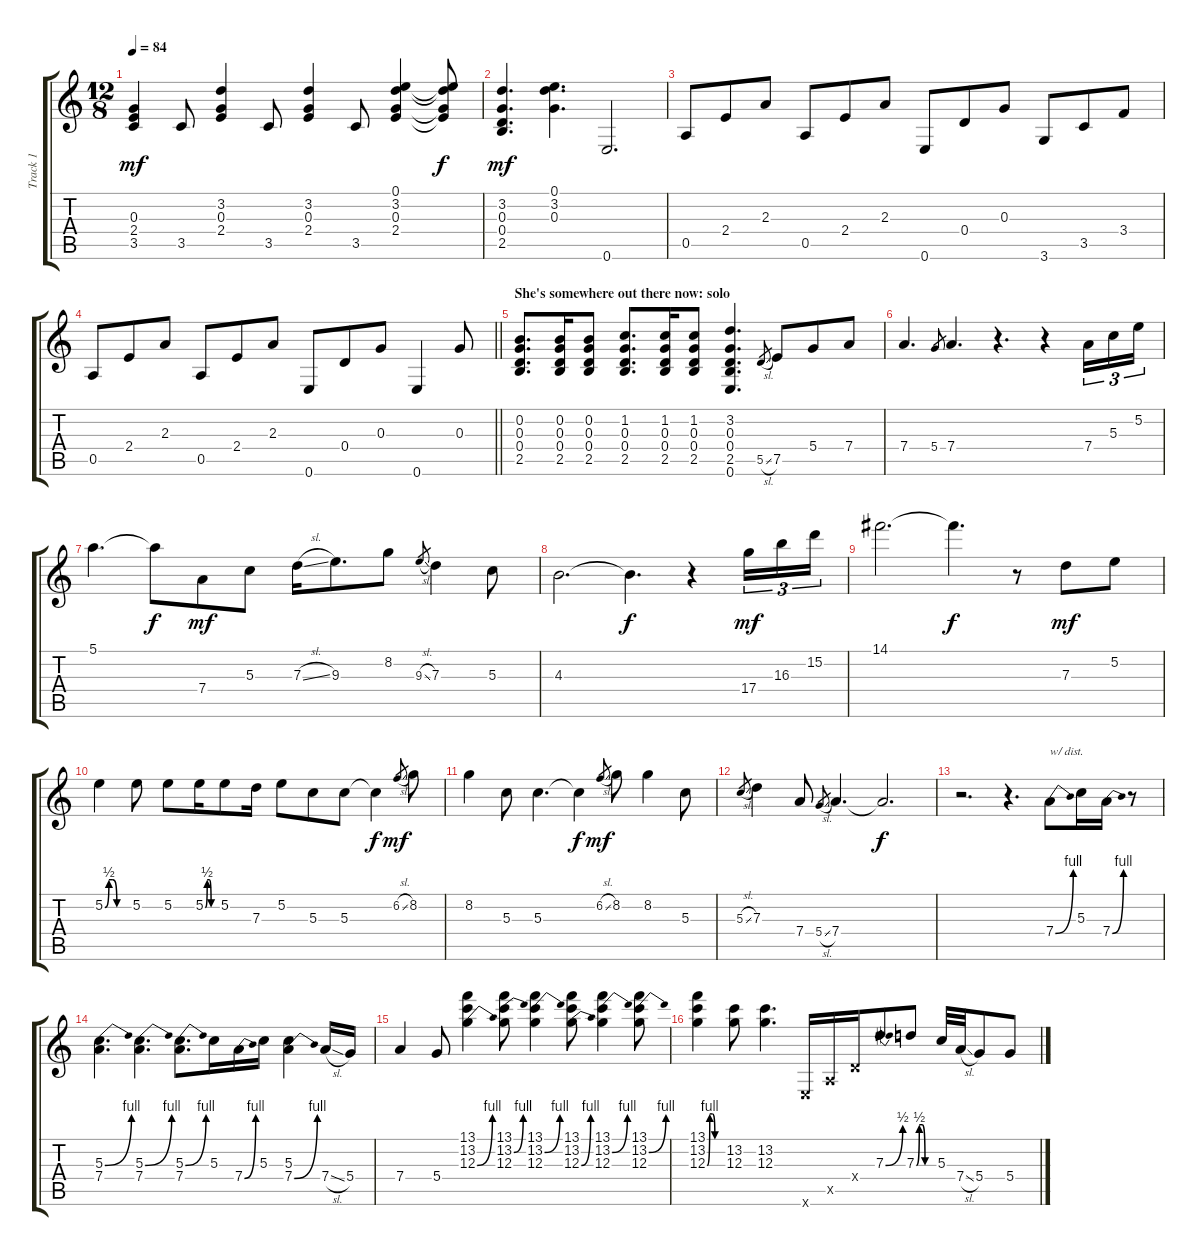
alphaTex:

\track ("Track 1" "Track 1") {instrument electricguitarclean}
\staff {score tabs}
\tuning (E4 B3 G3 D3 A2 E2) {hide}
\ts (12 8)
\tempo 84
\clef g2
\ks c
(0.3 2.4 3.5).4{dy mf} 3.5.8 (3.2 0.3 2.4).4 3.5.8 (3.2 0.3 2.4).4 3.5.8 (0.1 3.2 0.3 2.4).4 (0.1{t} 3.2{t} 0.3{t} 2.4{t}).8{dy f} |
(3.2 0.3 0.4 2.5).4{d dy mf} (0.1 3.2 0.3).4{d} 0.6.2{d} |
0.5.8 2.4.8 2.3.8 0.5.8 2.4.8 2.3.8 0.6.8 0.4.8 0.3.8 3.6.8 3.5.8 3.4.8 |
\barLineRight lightlight
0.5.8 2.4.8 2.3.8 0.5.8 2.4.8 2.3.8 0.6.8 0.4.8 0.3.8 0.6.4 0.3.8 |
\section ("" "She's somewhere out there now: solo")
(0.2 0.3 0.4 2.5).8{d} (0.2 0.3 0.4 2.5).16 (0.2 0.3 0.4 2.5).8 (1.2 0.3 0.4 2.5).8{d} (1.2 0.3 0.4 2.5).16 (1.2 0.3 0.4 2.5).8 (3.2 0.3 0.4 2.5 0.6).4{d} 5.5{sl}.8{gr} 7.5.8 5.4.8 7.4.8 |
7.4.4{d} 5.4.8{gr} 7.4.4{d} r.4{d} r.4 7.4.16{tu (3 2)} 5.3.16{tu (3 2)} 5.2.16{tu (3 2)} |
5.1.4{d} 5.1{t}.8{dy f} 7.4.8{dy mf} 5.3.8 7.3{sl}.16 9.3.8{d} 8.2.8 9.3{sl}.8{gr} 7.3.4 5.3.8 |
4.3.2{d} 4.3{t}.4{d dy f} r.4 17.4.16{tu (3 2) dy mf} 16.3.16{tu (3 2)} 15.2.16{tu (3 2)} |
14.1.2{d} 14.1{t}.4{d dy f} r.8 7.3.8{dy mf} 5.2.8 |
5.2{be (custom 0 0 10 2 20 2 30 0 60 0)}.4 5.2.8 5.2.8 5.2{be (custom 0 0 10 2 20 2 30 0 60 0)}.16 5.2.8 7.3.16 5.2.8 5.3.8 5.3.8 5.3{t}.4{dy f} 6.2{sl}.8{gr dy mf} 8.2.8 |
8.2.4 5.3.8 5.3.4{d} 5.3{t}.4{dy f} 6.2{sl}.8{gr dy mf} 8.2.8 8.2.4 5.3.8 |
5.3{sl}.8{gr} 7.3.4 7.4.8 5.4{sl}.8{gr} 7.4.4{d} 7.4{t}.2{d dy f} |
r.2{d} r.4{d} 7.4{be (bend 0 0 60 4)}.8{txt "w/ dist."} 5.3.16 7.4{be (bend 0 0 60 4)}.16 r.8 |
(5.3{be (bend 0 0 60 4)} 7.4).4{d} (5.3{be (bend 0 0 60 4)} 7.4).4{d} (5.3{be (bend 0 0 60 4)} 7.4).8{d} 5.3.16 7.4{be (bend 0 0 60 4)}.16 5.3.16 (5.3 7.4{be (bend 0 0 60 4)}).4 7.4{sl}.16 5.4.16 |
7.4.4 5.4.8 (13.1 13.2 12.3{be (bend 0 0 60 4)}).4 (13.1 13.2{be (bend 0 0 60 4)} 12.3).8 (13.1 13.2{be (bend 0 0 60 4)} 12.3).4 (13.1 13.2 12.3{be (bend 0 0 60 4)}).8 (13.1 13.2{be (bend 0 0 60 4)} 12.3).4 (13.1 13.2{be (bend 0 0 60 4)} 12.3).8 |
(13.1 13.2 12.3{be (custom 0 0 10 4 20 4 30 0 60 0)}).4 (13.2 12.3).8 (13.2 12.3).4{d} 0.6{x}.16 0.5{x}.16 0.4{x}.16 7.3{be (bend 0 0 60 2)}.8 7.3{be (custom 0 0 10 2 20 2 30 0 60 0)}.8 5.3.32 7.4{sl}.32 5.4.8 5.4.8
